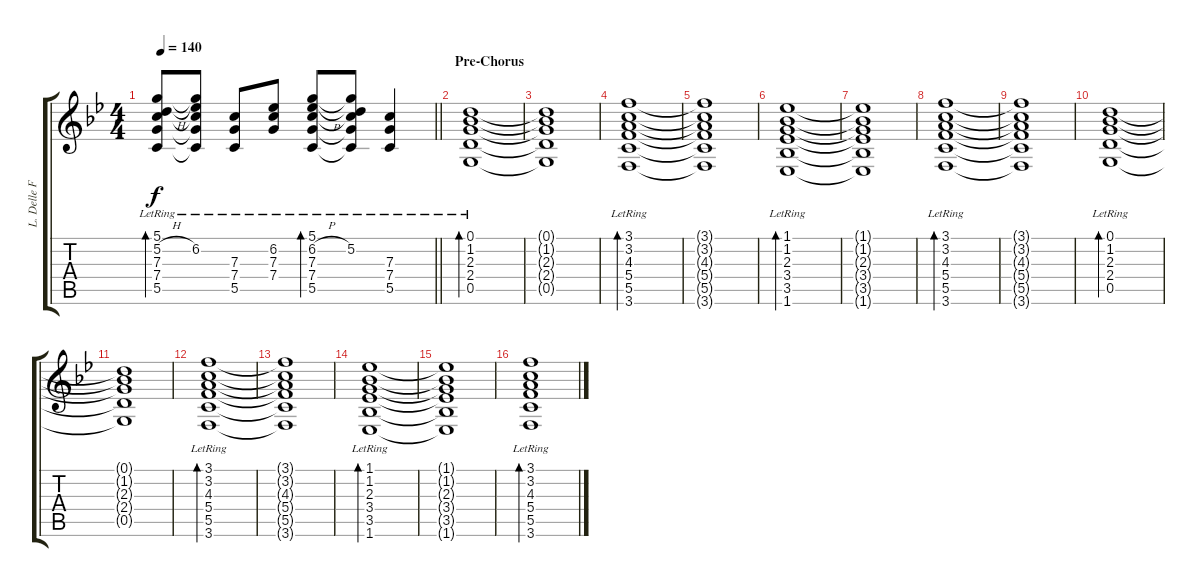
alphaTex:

\track ("L. Delle Fave (Clean Guitar L)" "L. Delle F") {instrument electricguitarclean}
\staff {score tabs}
\tuning (D4 A3 F3 C3 G2 D2) {hide}
\ts (4 4)
\tempo 140
\clef g2
\barLineRight lightlight
\ks gminor
(5.1{lr} 5.2{h lr} 7.3{lr} 7.4{lr} 5.5{lr}).8{bd 60 dy f} (5.1{t} 6.2{lr} 7.3{t} 7.4{t} 5.5{t}).8 (7.3{lr} 7.4{lr} 5.5{lr}).8 (6.2{lr} 7.3{lr} 7.4{lr}).8 (5.1{lr} 6.2{h lr} 7.3{lr} 7.4{lr} 5.5{lr}).8{bd 60} (5.1{t} 5.2{lr} 7.3{t} 7.4{t} 5.5{t}).8 (7.3{lr} 7.4{lr} 5.5{lr}).4 |
\section ("" "Pre-Chorus")
(0.1{lr} 1.2{lr} 2.3{lr} 2.4{lr} 0.5{lr}).1{bd 480} |
(0.1{t} 1.2{t} 2.3{t} 2.4{t} 0.5{t}).1 |
(3.1{lr} 3.2{lr} 4.3{lr} 5.4{lr} 5.5{lr} 3.6{lr}).1{bd 480} |
(3.1{t} 3.2{t} 4.3{t} 5.4{t} 5.5{t} 3.6{t}).1 |
(1.1{lr} 1.2{lr} 2.3{lr} 3.4{lr} 3.5{lr} 1.6{lr}).1{bd 480} |
(1.1{t} 1.2{t} 2.3{t} 3.4{t} 3.5{t} 1.6{t}).1 |
(3.1{lr} 3.2{lr} 4.3{lr} 5.4{lr} 5.5{lr} 3.6{lr}).1{bd 480} |
(3.1{t} 3.2{t} 4.3{t} 5.4{t} 5.5{t} 3.6{t}).1 |
(0.1{lr} 1.2{lr} 2.3{lr} 2.4{lr} 0.5{lr}).1{bd 480} |
(0.1{t} 1.2{t} 2.3{t} 2.4{t} 0.5{t}).1 |
(3.1{lr} 3.2{lr} 4.3{lr} 5.4{lr} 5.5{lr} 3.6{lr}).1{bd 480} |
(3.1{t} 3.2{t} 4.3{t} 5.4{t} 5.5{t} 3.6{t}).1 |
(1.1{lr} 1.2{lr} 2.3{lr} 3.4{lr} 3.5{lr} 1.6{lr}).1{bd 480} |
(1.1{t} 1.2{t} 2.3{t} 3.4{t} 3.5{t} 1.6{t}).1 |
(3.1{lr} 3.2{lr} 4.3{lr} 5.4{lr} 5.5{lr} 3.6{lr}).1{bd 480}
